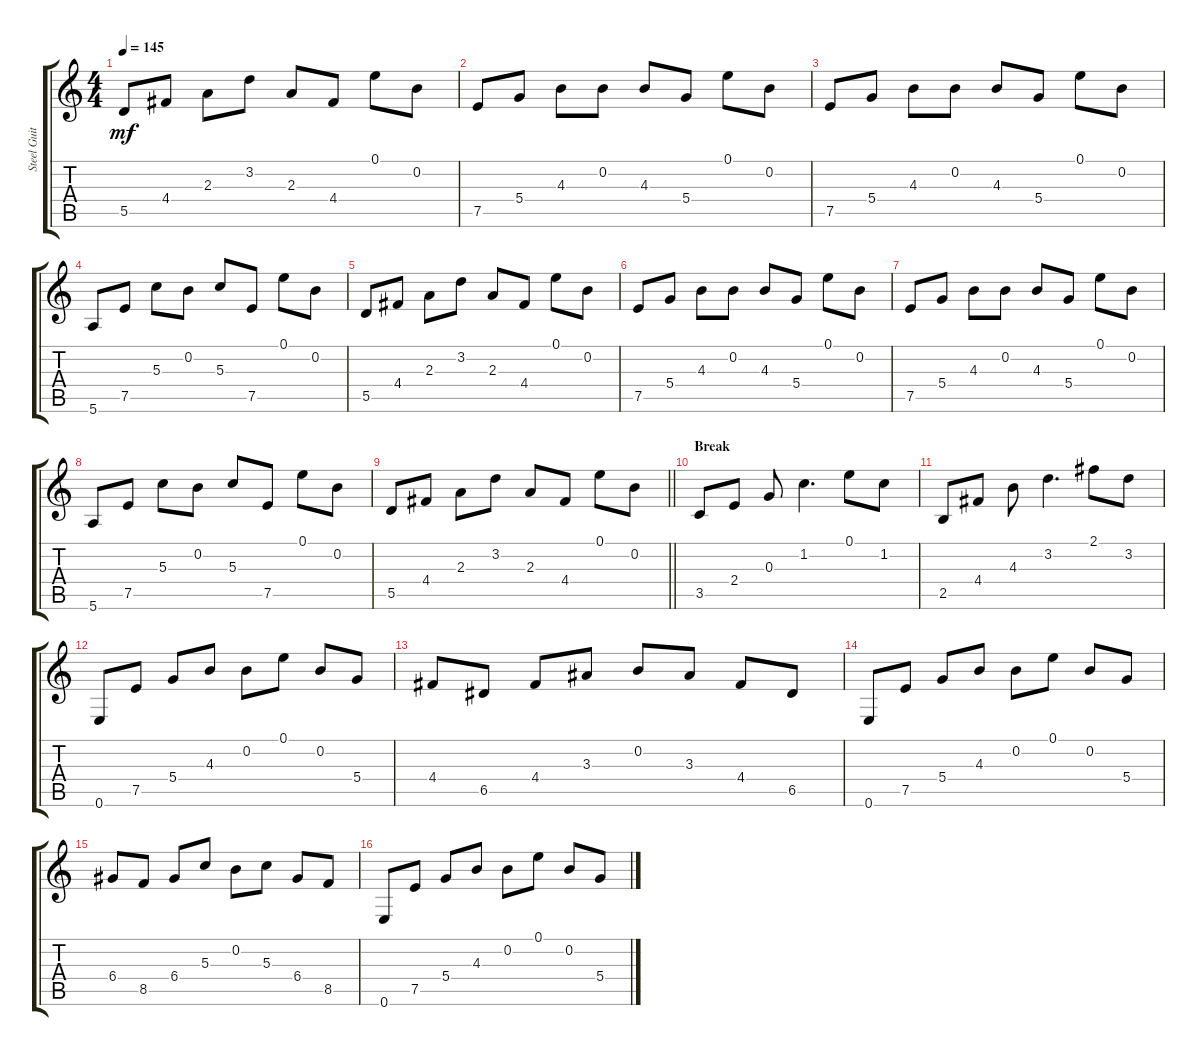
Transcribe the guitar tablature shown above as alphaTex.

\track ("Steel Guitar" "Steel Guit") {instrument acousticguitarsteel}
\staff {score tabs}
\tuning (E4 B3 G3 D3 A2 E2) {hide}
\ts (4 4)
\tempo 145
\clef g2
\ks c
5.5.8{dy mf} 4.4.8 2.3.8 3.2.8 2.3.8 4.4.8 0.1.8 0.2.8 |
7.5.8 5.4.8 4.3.8 0.2.8 4.3.8 5.4.8 0.1.8 0.2.8 |
7.5.8 5.4.8 4.3.8 0.2.8 4.3.8 5.4.8 0.1.8 0.2.8 |
5.6.8 7.5.8 5.3.8 0.2.8 5.3.8 7.5.8 0.1.8 0.2.8 |
5.5.8 4.4.8 2.3.8 3.2.8 2.3.8 4.4.8 0.1.8 0.2.8 |
7.5.8 5.4.8 4.3.8 0.2.8 4.3.8 5.4.8 0.1.8 0.2.8 |
7.5.8 5.4.8 4.3.8 0.2.8 4.3.8 5.4.8 0.1.8 0.2.8 |
5.6.8 7.5.8 5.3.8 0.2.8 5.3.8 7.5.8 0.1.8 0.2.8 |
\barLineRight lightlight
5.5.8 4.4.8 2.3.8 3.2.8 2.3.8 4.4.8 0.1.8 0.2.8 |
\section ("" "Break")
3.5.8 2.4.8 0.3.8 1.2.4{d} 0.1.8 1.2.8 |
2.5.8 4.4.8 4.3.8 3.2.4{d} 2.1.8 3.2.8 |
0.6.8 7.5.8 5.4.8 4.3.8 0.2.8 0.1.8 0.2.8 5.4.8 |
4.4.8 6.5.8 4.4.8 3.3.8 0.2.8 3.3.8 4.4.8 6.5.8 |
0.6.8 7.5.8 5.4.8 4.3.8 0.2.8 0.1.8 0.2.8 5.4.8 |
6.4.8 8.5.8 6.4.8 5.3.8 0.2.8 5.3.8 6.4.8 8.5.8 |
0.6.8 7.5.8 5.4.8 4.3.8 0.2.8 0.1.8 0.2.8 5.4.8
